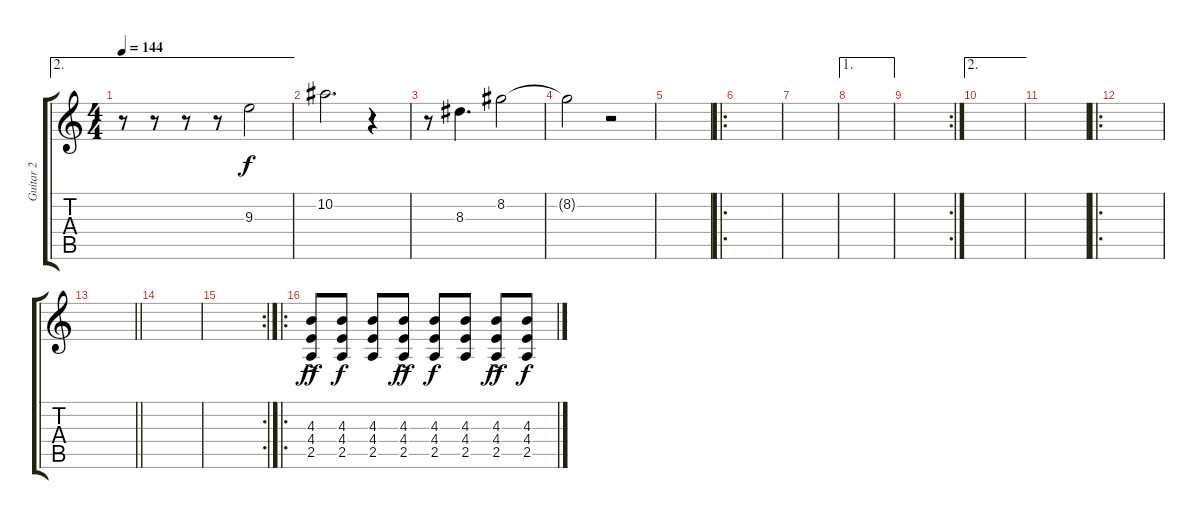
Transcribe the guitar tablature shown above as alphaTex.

\track ("Guitar 2" "Guitar 2") {instrument electricguitarmuted}
\staff {score tabs}
\tuning (E4 C4 G3 C3 G2 C2) {hide}
\ae 2
\ts (4 4)
\tempo 144
\clef g2
\ks c
r.8{dy f} r.8 r.8 r.8 9.3.2 |
10.2.2{d} r.4 |
r.8 8.3.4{d} 8.2.2 |
8.2{t}.2 r.2 |
|
\ro
|
|
\ae 1
|
\rc 2
|
\ae 2
|
|
\ro
|
\barLineRight lightlight
|
|
\rc 2
|
\ro
(4.3{ac} 4.4{ac} 2.5).8{dy ff} (4.3 4.4 2.5).8{dy f} (4.3 4.4 2.5).8 (4.3{ac} 4.4{ac} 2.5{ac}).8{dy ff} (4.3 4.4 2.5).8{dy f} (4.3 4.4 2.5).8 (4.3{ac} 4.4{ac} 2.5{ac}).8{dy ff} (4.3 4.4 2.5).8{dy f}
